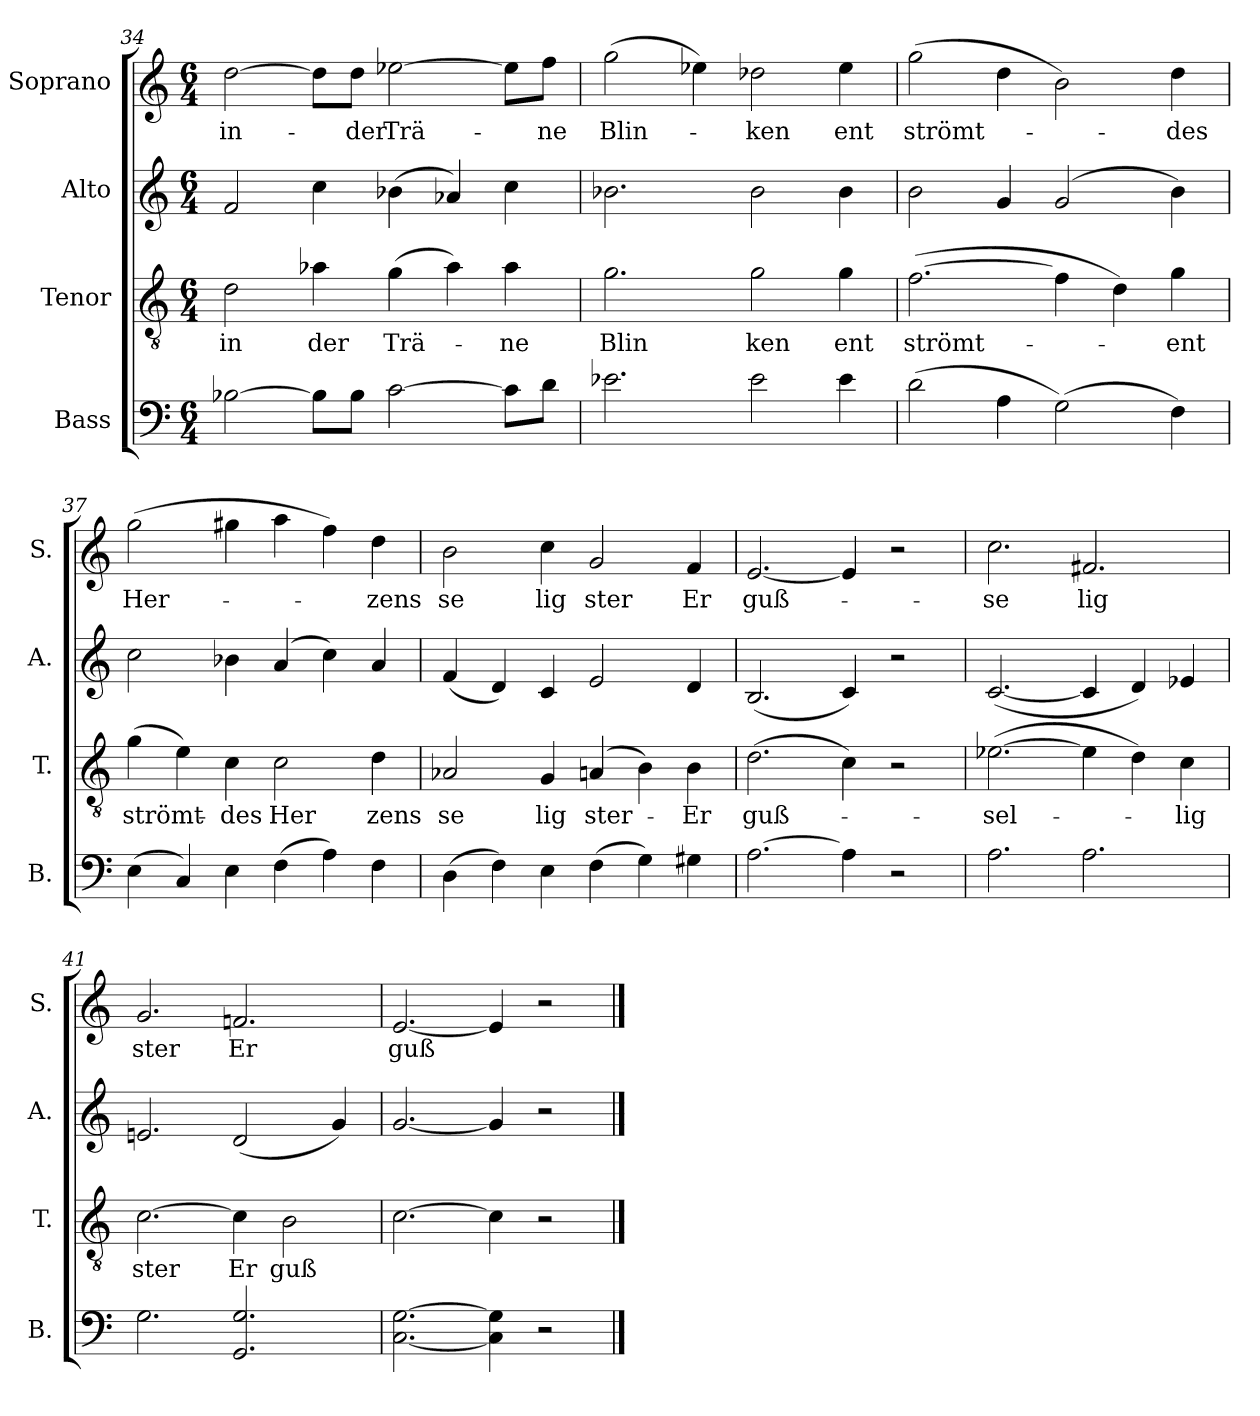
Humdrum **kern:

**kern	**kern	**text	**kern	**kern	**text
*part4	*part3	*part3	*part2	*part1	*part1
*staff4	*staff3	*staff3	*staff2	*staff1	*staff1
*I"Bass	*I"Tenor	*	*I"Alto	*I"Soprano	*
*I'B.	*I'T.	*	*I'A.	*I'S.	*
!!LO:PB:g=z
*clefF4	*clefGv2	*	*clefG2	*clefG2	*
*k[]	*k[]	*	*k[]	*k[]	*
*M6/4	*M6/4	*	*M6/4	*M6/4	*
=34	=34	=34	=34	=34	=34
[2B-X\	2d\	in	2f/	[2dd\	in-
8B-\L]	4a-X\	der	4cc\	8dd\L]	.
8B-\J	.	.	.	8dd\J	-der
[2c\	(4g\	Trä-	(4b-X\	[2ee-X\	Trä-
.	4a-\)	.	4a-X/)	.	.
8c\L]	4a-\	-ne	4cc\	8ee-\L]	.
8d\J	.	.	.	8ff\J	-ne
!!LO:LB:g=z
=35	=35	=35	=35	=35	=35
2.e-X\	2.g\	Blin	2.b-X\	(2gg\	Blin-
.	.	.	.	4ee-X\)	.
2e-\	2g\	ken	2b-\	2dd-X\	-ken
4e-\	4g\	ent	4b-\	4ee-\	ent
=36	=36	=36	=36	=36	=36
(2d\	([2.f\	strömt-	2b\	(2gg\	strömt-
4A\	.	.	4g/	4dd\	.
(2G\)	4f\]	.	(2g/	2b\)	.
.	4d\)	.	.	.	.
4F\)	4g\	-ent	4b\)	4dd\	-des
=37	=37	=37	=37	=37	=37
(4E\	(4g\	strömt-	2cc\	(2gg\	Her-
4C/)	4e\)	.	.	.	.
4E\	4c\	-des	4b-X\	4gg#X\	.
(4F\	2c\	Her	(4a/	4aa\	.
4A\)	.	.	4cc\)	4ff\)	.
4F\	4d\	zens	4a/	4dd\	-zens
=38	=38	=38	=38	=38	=38
(4D\	2A-X/	se	(4f/	2b\	se
4F\)	.	.	4d/)	.	.
4E\	4G/	lig	4c/	4cc\	lig
(4F\	(4An/	ster-	2e/	2g/	ster
4G\)	4B\)	.	.	.	.
4G#X\	4B\	-Er	4d/	4f/	Er
=39	=39	=39	=39	=39	=39
[2.A\	(2.d\	guß-	(2.B/	[2.e/	guß-
4A\]	4c\)	.	4c/)	4e/]	.
2r	2r	.	2r	2r	.
!!LO:PB:g=z
=40	=40	=40	=40	=40	=40
2.A\	([2.e-X\	-sel-	([2.c/	2.cc\	-se
2.A\	4e-\]	.	4c/]	2.f#X/	lig
.	4d\)	.	4d/)	.	.
.	4c\	-lig	4e-X/	.	.
=41	=41	=41	=41	=41	=41
2.G\	[2.c\	ster	2.en/	2.g/	ster
2.GG/ 2.G/	4c\]	Er	(2d/	2.fn/	Er
.	2B\	guß	.	.	.
.	.	.	4g/)	.	.
!!LO:LB:g=z
=42	=42	=42	=42	=42	=42
[2.C\ [2.G\	[2.c\	.	[2.g/	[2.e/	guß
4C\] 4G\]	4c\]	.	4g/]	4e/]	.
2r	2r	.	2r	2r	.
==	==	==	==	==	==
*-	*-	*-	*-	*-	*-
